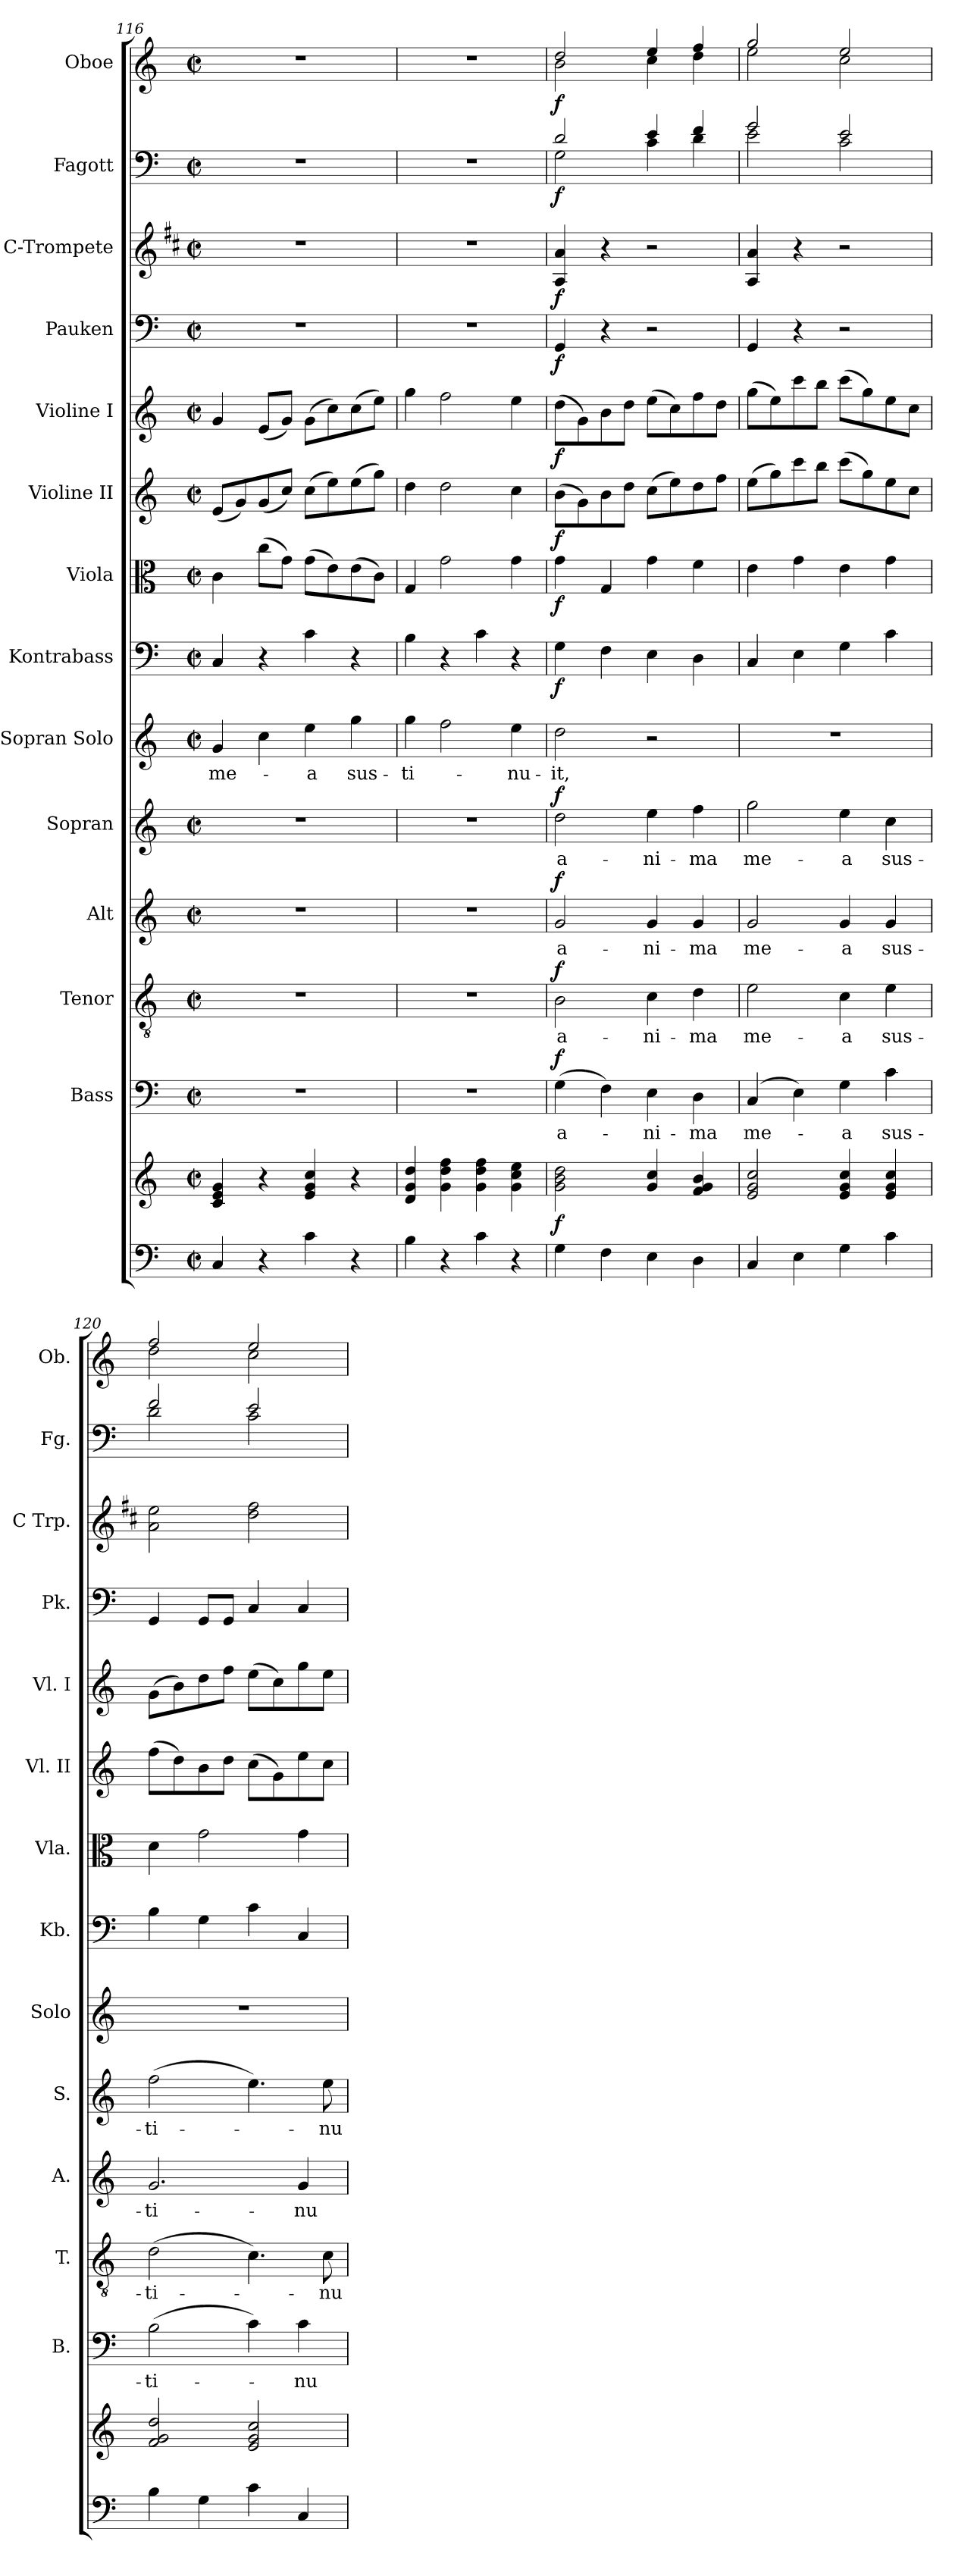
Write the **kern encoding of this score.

**kern	**kern	**dynam	**kern	**text	**dynam	**kern	**text	**dynam	**kern	**text	**dynam	**kern	**text	**dynam	**kern	**text	**kern	**dynam	**kern	**dynam	**kern	**dynam	**kern	**dynam	**kern	**dynam	**kern	**dynam	**kern	**dynam	**kern	**dynam
*part14	*part14	*part14	*part13	*part13	*part13	*part12	*part12	*part12	*part11	*part11	*part11	*part10	*part10	*part10	*part9	*part9	*part8	*part8	*part7	*part7	*part6	*part6	*part5	*part5	*part4	*part4	*part3	*part3	*part2	*part2	*part1	*part1
*staff15	*staff14	*staff14/15	*staff13	*staff13	*staff13	*staff12	*staff12	*staff12	*staff11	*staff11	*staff11	*staff10	*staff10	*staff10	*staff9	*staff9	*staff8	*staff8	*staff7	*staff7	*staff6	*staff6	*staff5	*staff5	*staff4	*staff4	*staff3	*staff3	*staff2	*staff2	*staff1	*staff1
*	*	*	*I"Bass	*	*	*I"Tenor	*	*	*I"Alt	*	*	*I"Sopran	*	*	*I"Sopran Solo	*	*I"Kontrabass	*	*I"Viola	*	*I"Violine II	*	*I"Violine I	*	*I"Pauken	*	*I"C-Trompete	*	*I"Fagott	*	*I"Oboe	*
*	*	*	*I'B.	*	*	*I'T.	*	*	*I'A.	*	*	*I'S.	*	*	*I'Solo	*	*I'Kb.	*	*I'Vla.	*	*I'Vl. II	*	*I'Vl. I	*	*I'Pk.	*	*I'C Trp.	*	*I'Fg.	*	*I'Ob.	*
*clefF4	*clefG2	*	*clefF4	*	*	*clefGv2	*	*	*clefG2	*	*	*clefG2	*	*	*clefG2	*	*clefF4	*	*clefC3	*	*clefG2	*	*clefG2	*	*clefF4	*	*clefG2	*	*clefF4	*	*clefG2	*
*	*	*	*	*	*	*	*	*	*	*	*	*	*	*	*	*	*ITrd7c12	*	*	*	*	*	*	*	*	*	*ITrd1c2	*	*	*	*	*
*k[]	*k[]	*	*k[]	*	*	*k[]	*	*	*k[]	*	*	*k[]	*	*	*k[]	*	*k[]	*	*k[]	*	*k[]	*	*k[]	*	*k[]	*	*k[]	*	*k[]	*	*k[]	*
*C:	*C:	*	*C:	*	*	*C:	*	*	*C:	*	*	*C:	*	*	*C:	*	*C:	*	*C:	*	*C:	*	*C:	*	*C:	*	*C:	*	*C:	*	*C:	*
*M2/2	*M2/2	*	*M2/2	*	*	*M2/2	*	*	*M2/2	*	*	*M2/2	*	*	*M2/2	*	*M2/2	*	*M2/2	*	*M2/2	*	*M2/2	*	*M2/2	*	*M2/2	*	*M2/2	*	*M2/2	*
*met(c|)	*met(c|)	*	*met(c|)	*	*	*met(c|)	*	*	*met(c|)	*	*	*met(c|)	*	*	*met(c|)	*	*met(c|)	*	*met(c|)	*	*met(c|)	*	*met(c|)	*	*met(c|)	*	*met(c|)	*	*met(c|)	*	*met(c|)	*
=116	=116	=116	=116	=116	=116	=116	=116	=116	=116	=116	=116	=116	=116	=116	=116	=116	=116	=116	=116	=116	=116	=116	=116	=116	=116	=116	=116	=116	=116	=116	=116	=116
!	!	!	!	!	!	!	!	!	!	!	!	!	!	!	!	!LO:LY:b	!	!	!	!	!	!	!	!	!	!	!	!	!	!	!	!
4C/	4c/ 4e/ 4g/	.	1r	.	.	1r	.	.	1r	.	.	1r	.	.	4g/	me-	4CC/	.	4c\	.	(<8e/L	.	4g/	.	1r	.	1r	.	1r	.	1r	.
.	.	.	.	.	.	.	.	.	.	.	.	.	.	.	.	.	.	.	.	.	8g/)	.	.	.	.	.	.	.	.	.	.	.
4r	4r	.	.	.	.	.	.	.	.	.	.	.	.	.	4cc\	.	4r	.	(>8cc\L	.	(<8g/	.	(<8e/L	.	.	.	.	.	.	.	.	.
.	.	.	.	.	.	.	.	.	.	.	.	.	.	.	.	.	.	.	8g\J)	.	8cc/J)	.	8g/J)	.	.	.	.	.	.	.	.	.
!	!	!	!	!	!	!	!	!	!	!	!	!	!	!	!	!LO:LY:b	!	!	!	!	!	!	!	!	!	!	!	!	!	!	!	!
4c\	4e/ 4g/ 4cc/	.	.	.	.	.	.	.	.	.	.	.	.	.	4ee\	-a	4C\	.	(>8g\L	.	(>8cc\L	.	(>8g\L	.	.	.	.	.	.	.	.	.
.	.	.	.	.	.	.	.	.	.	.	.	.	.	.	.	.	.	.	8e\)	.	8ee\)	.	8cc\)	.	.	.	.	.	.	.	.	.
!	!	!	!	!	!	!	!	!	!	!	!	!	!	!	!	!LO:LY:b	!	!	!	!	!	!	!	!	!	!	!	!	!	!	!	!
4r	4r	.	.	.	.	.	.	.	.	.	.	.	.	.	4gg\	sus-	4r	.	(>8e\	.	(>8ee\	.	(>8cc\	.	.	.	.	.	.	.	.	.
.	.	.	.	.	.	.	.	.	.	.	.	.	.	.	.	.	.	.	8c\J)	.	8gg\J)	.	8ee\J)	.	.	.	.	.	.	.	.	.
=117	=117	=117	=117	=117	=117	=117	=117	=117	=117	=117	=117	=117	=117	=117	=117	=117	=117	=117	=117	=117	=117	=117	=117	=117	=117	=117	=117	=117	=117	=117	=117	=117
!	!	!	!	!	!	!	!	!	!	!	!	!	!	!	!	!LO:LY:b	!	!	!	!	!	!	!	!	!	!	!	!	!	!	!	!
4B\	4d/ 4g/ 4dd/	.	1r	.	.	1r	.	.	1r	.	.	1r	.	.	4gg\	-ti-	4BB\	.	4G/	.	4dd\	.	4gg\	.	1r	.	1r	.	1r	.	1r	.
4r	4g\ 4dd\ 4ff\	.	.	.	.	.	.	.	.	.	.	.	.	.	2ff\	.	4r	.	2g\	.	2dd\	.	2ff\	.	.	.	.	.	.	.	.	.
4c\	4g\ 4dd\ 4ff\	.	.	.	.	.	.	.	.	.	.	.	.	.	.	.	4C\	.	.	.	.	.	.	.	.	.	.	.	.	.	.	.
!	!	!	!	!	!	!	!	!	!	!	!	!	!	!	!	!LO:LY:b	!	!	!	!	!	!	!	!	!	!	!	!	!	!	!	!
4r	4g\ 4cc\ 4ee\	.	.	.	.	.	.	.	.	.	.	.	.	.	4ee\	-nu-	4r	.	4g\	.	4cc\	.	4ee\	.	.	.	.	.	.	.	.	.
!!LO:PB:g=z
=118	=118	=118	=118	=118	=118	=118	=118	=118	=118	=118	=118	=118	=118	=118	=118	=118	=118	=118	=118	=118	=118	=118	=118	=118	=118	=118	=118	=118	=118	=118	=118	=118
!	!	!LO:DY:b	!	!LO:LY:b	!LO:DY:a	!	!LO:LY:b	!LO:DY:a	!	!LO:LY:b	!LO:DY:a	!	!LO:LY:b	!LO:DY:a	!	!LO:LY:b	!	!LO:DY:b	!	!LO:DY:b	!	!LO:DY:b	!	!LO:DY:b	!	!LO:DY:b	!	!LO:DY:b	!	!LO:DY:b	!	!LO:DY:b
*	*	*	*	*	*	*	*	*	*	*	*	*	*	*	*	*	*	*	*	*	*	*	*	*	*	*	*	*	*^	*	*^	*
4G\	2g\ 2b\ 2dd\	f	(>4G\	a-	f	2B\	a-	f	2g/	a-	f	2dd\	a-	f	2dd\	-it,	4GG\	f	4g\	f	(>8b\L	f	(>8dd\L	f	4GG/	f	4G/ 4g/	f	2d/	2G\	f	2dd/	2b\	f
.	.	.	.	.	.	.	.	.	.	.	.	.	.	.	.	.	.	.	.	.	8g\)	.	8g\)	.	.	.	.	.	.	.	.	.	.	.
4F\	.	.	4F\)	.	.	.	.	.	.	.	.	.	.	.	.	.	4FF\	.	4G/	.	8b\	.	8b\	.	4r	.	4r	.	.	.	.	.	.	.
.	.	.	.	.	.	.	.	.	.	.	.	.	.	.	.	.	.	.	.	.	8dd\J	.	8dd\J	.	.	.	.	.	.	.	.	.	.	.
!	!	!	!	!LO:LY:b	!	!	!LO:LY:b	!	!	!LO:LY:b	!	!	!LO:LY:b	!	!	!	!	!	!	!	!	!	!	!	!	!	!	!	!	!	!	!	!	!
4E\	4g/ 4cc/	.	4E\	-ni-	.	4c\	-ni-	.	4g/	-ni-	.	4ee\	-ni-	.	2r	.	4EE\	.	4g\	.	(>8cc\L	.	(>8ee\L	.	2r	.	2r	.	4e/	4c\	.	4ee/	4cc\	.
.	.	.	.	.	.	.	.	.	.	.	.	.	.	.	.	.	.	.	.	.	8ee\)	.	8cc\)	.	.	.	.	.	.	.	.	.	.	.
!	!	!	!	!LO:LY:b	!	!	!LO:LY:b	!	!	!LO:LY:b	!	!	!LO:LY:b	!	!	!	!	!	!	!	!	!	!	!	!	!	!	!	!	!	!	!	!	!
4D\	4f/ 4g/ 4b/	.	4D\	-ma	.	4d\	-ma	.	4g/	-ma	.	4ff\	-ma	.	.	.	4DD\	.	4f\	.	8dd\	.	8ff\	.	.	.	.	.	4f/	4d\	.	4ff/	4dd\	.
.	.	.	.	.	.	.	.	.	.	.	.	.	.	.	.	.	.	.	.	.	8ff\J	.	8dd\J	.	.	.	.	.	.	.	.	.	.	.
=119	=119	=119	=119	=119	=119	=119	=119	=119	=119	=119	=119	=119	=119	=119	=119	=119	=119	=119	=119	=119	=119	=119	=119	=119	=119	=119	=119	=119	=119	=119	=119	=119	=119	=119
!	!	!	!	!LO:LY:b	!	!	!LO:LY:b	!	!	!LO:LY:b	!	!	!LO:LY:b	!	!	!	!	!	!	!	!	!	!	!	!	!	!	!	!	!	!	!	!	!
4C/	2e/ 2g/ 2cc/	.	(4C/	me-	.	2e\	me-	.	2g/	me-	.	2gg\	me-	.	1r	.	4CC/	.	4e\	.	(>8ee\L	.	(>8gg\L	.	4GG/	.	4G/ 4g/	.	2g/	2e\	.	2gg/	2ee\	.
.	.	.	.	.	.	.	.	.	.	.	.	.	.	.	.	.	.	.	.	.	8gg\)	.	8ee\)	.	.	.	.	.	.	.	.	.	.	.
4E\	.	.	4E\)	.	.	.	.	.	.	.	.	.	.	.	.	.	4EE\	.	4g\	.	8ccc\	.	8ccc\	.	4r	.	4r	.	.	.	.	.	.	.
.	.	.	.	.	.	.	.	.	.	.	.	.	.	.	.	.	.	.	.	.	8bb\J	.	8bb\J	.	.	.	.	.	.	.	.	.	.	.
!	!	!	!	!LO:LY:b	!	!	!LO:LY:b	!	!	!LO:LY:b	!	!	!LO:LY:b	!	!	!	!	!	!	!	!	!	!	!	!	!	!	!	!	!	!	!	!	!
4G\	4e/ 4g/ 4cc/	.	4G\	-a	.	4c\	-a	.	4g/	-a	.	4ee\	-a	.	.	.	4GG\	.	4e\	.	(>8ccc\L	.	(>8ccc\L	.	2r	.	2r	.	2e/	2c\	.	2ee/	2cc\	.
.	.	.	.	.	.	.	.	.	.	.	.	.	.	.	.	.	.	.	.	.	8gg\)	.	8gg\)	.	.	.	.	.	.	.	.	.	.	.
!	!	!	!	!LO:LY:b	!	!	!LO:LY:b	!	!	!LO:LY:b	!	!	!LO:LY:b	!	!	!	!	!	!	!	!	!	!	!	!	!	!	!	!	!	!	!	!	!
4c\	4e/ 4g/ 4cc/	.	4c\	sus-	.	4e\	sus-	.	4g/	sus-	.	4cc\	sus-	.	.	.	4C\	.	4g\	.	8ee\	.	8ee\	.	.	.	.	.	.	.	.	.	.	.
.	.	.	.	.	.	.	.	.	.	.	.	.	.	.	.	.	.	.	.	.	8cc\J	.	8cc\J	.	.	.	.	.	.	.	.	.	.	.
=120	=120	=120	=120	=120	=120	=120	=120	=120	=120	=120	=120	=120	=120	=120	=120	=120	=120	=120	=120	=120	=120	=120	=120	=120	=120	=120	=120	=120	=120	=120	=120	=120	=120	=120
!	!	!	!	!LO:LY:b	!	!	!LO:LY:b	!	!	!LO:LY:b	!	!	!LO:LY:b	!	!	!	!	!	!	!	!	!	!	!	!	!	!	!	!	!	!	!	!	!
4B\	2f/ 2g/ 2dd/	.	(>2B\	-ti-	.	(>2d\	-ti-	.	2.g/	-ti-	.	(>2ff\	-ti-	.	1r	.	4BB\	.	4d\	.	(>8ff\L	.	(>8g\L	.	4GG/	.	2g\ 2dd\	.	2f/	2d\	.	2ff/	2dd\	.
.	.	.	.	.	.	.	.	.	.	.	.	.	.	.	.	.	.	.	.	.	8dd\)	.	8b\)	.	.	.	.	.	.	.	.	.	.	.
4G\	.	.	.	.	.	.	.	.	.	.	.	.	.	.	.	.	4GG\	.	2g\	.	8b\	.	8dd\	.	8GG/L	.	.	.	.	.	.	.	.	.
.	.	.	.	.	.	.	.	.	.	.	.	.	.	.	.	.	.	.	.	.	8dd\J	.	8ff\J	.	8GG/J	.	.	.	.	.	.	.	.	.
4c\	2e/ 2g/ 2cc/	.	4c\)	.	.	4.c\)	.	.	.	.	.	4.ee\)	.	.	.	.	4C\	.	.	.	(>8cc\L	.	(>8ee\L	.	4C/	.	2cc\ 2ee\	.	2e/	2c\	.	2ee/	2cc\	.
.	.	.	.	.	.	.	.	.	.	.	.	.	.	.	.	.	.	.	.	.	8g\)	.	8cc\)	.	.	.	.	.	.	.	.	.	.	.
!	!	!	!	!LO:LY:b	!	!	!	!	!	!LO:LY:b	!	!	!	!	!	!	!	!	!	!	!	!	!	!	!	!	!	!	!	!	!	!	!	!
4C/	.	.	4c\	-nu-	.	.	.	.	4g/	-nu-	.	.	.	.	.	.	4CC/	.	4g\	.	8ee\	.	8gg\	.	4C/	.	.	.	.	.	.	.	.	.
!	!	!	!	!	!	!	!LO:LY:b	!	!	!	!	!	!LO:LY:b	!	!	!	!	!	!	!	!	!	!	!	!	!	!	!	!	!	!	!	!	!
.	.	.	.	.	.	8c\	-nu-	.	.	.	.	8ee\	-nu-	.	.	.	.	.	.	.	8cc\J	.	8ee\J	.	.	.	.	.	.	.	.	.	.	.
*	*	*	*	*	*	*	*	*	*	*	*	*	*	*	*	*	*	*	*	*	*	*	*	*	*	*	*	*	*v	*v	*	*	*	*
*	*	*	*	*	*	*	*	*	*	*	*	*	*	*	*	*	*	*	*	*	*	*	*	*	*	*	*	*	*	*	*v	*v	*
=	=	=	=	=	=	=	=	=	=	=	=	=	=	=	=	=	=	=	=	=	=	=	=	=	=	=	=	=	=	=	=	=
*-	*-	*-	*-	*-	*-	*-	*-	*-	*-	*-	*-	*-	*-	*-	*-	*-	*-	*-	*-	*-	*-	*-	*-	*-	*-	*-	*-	*-	*-	*-	*-	*-
